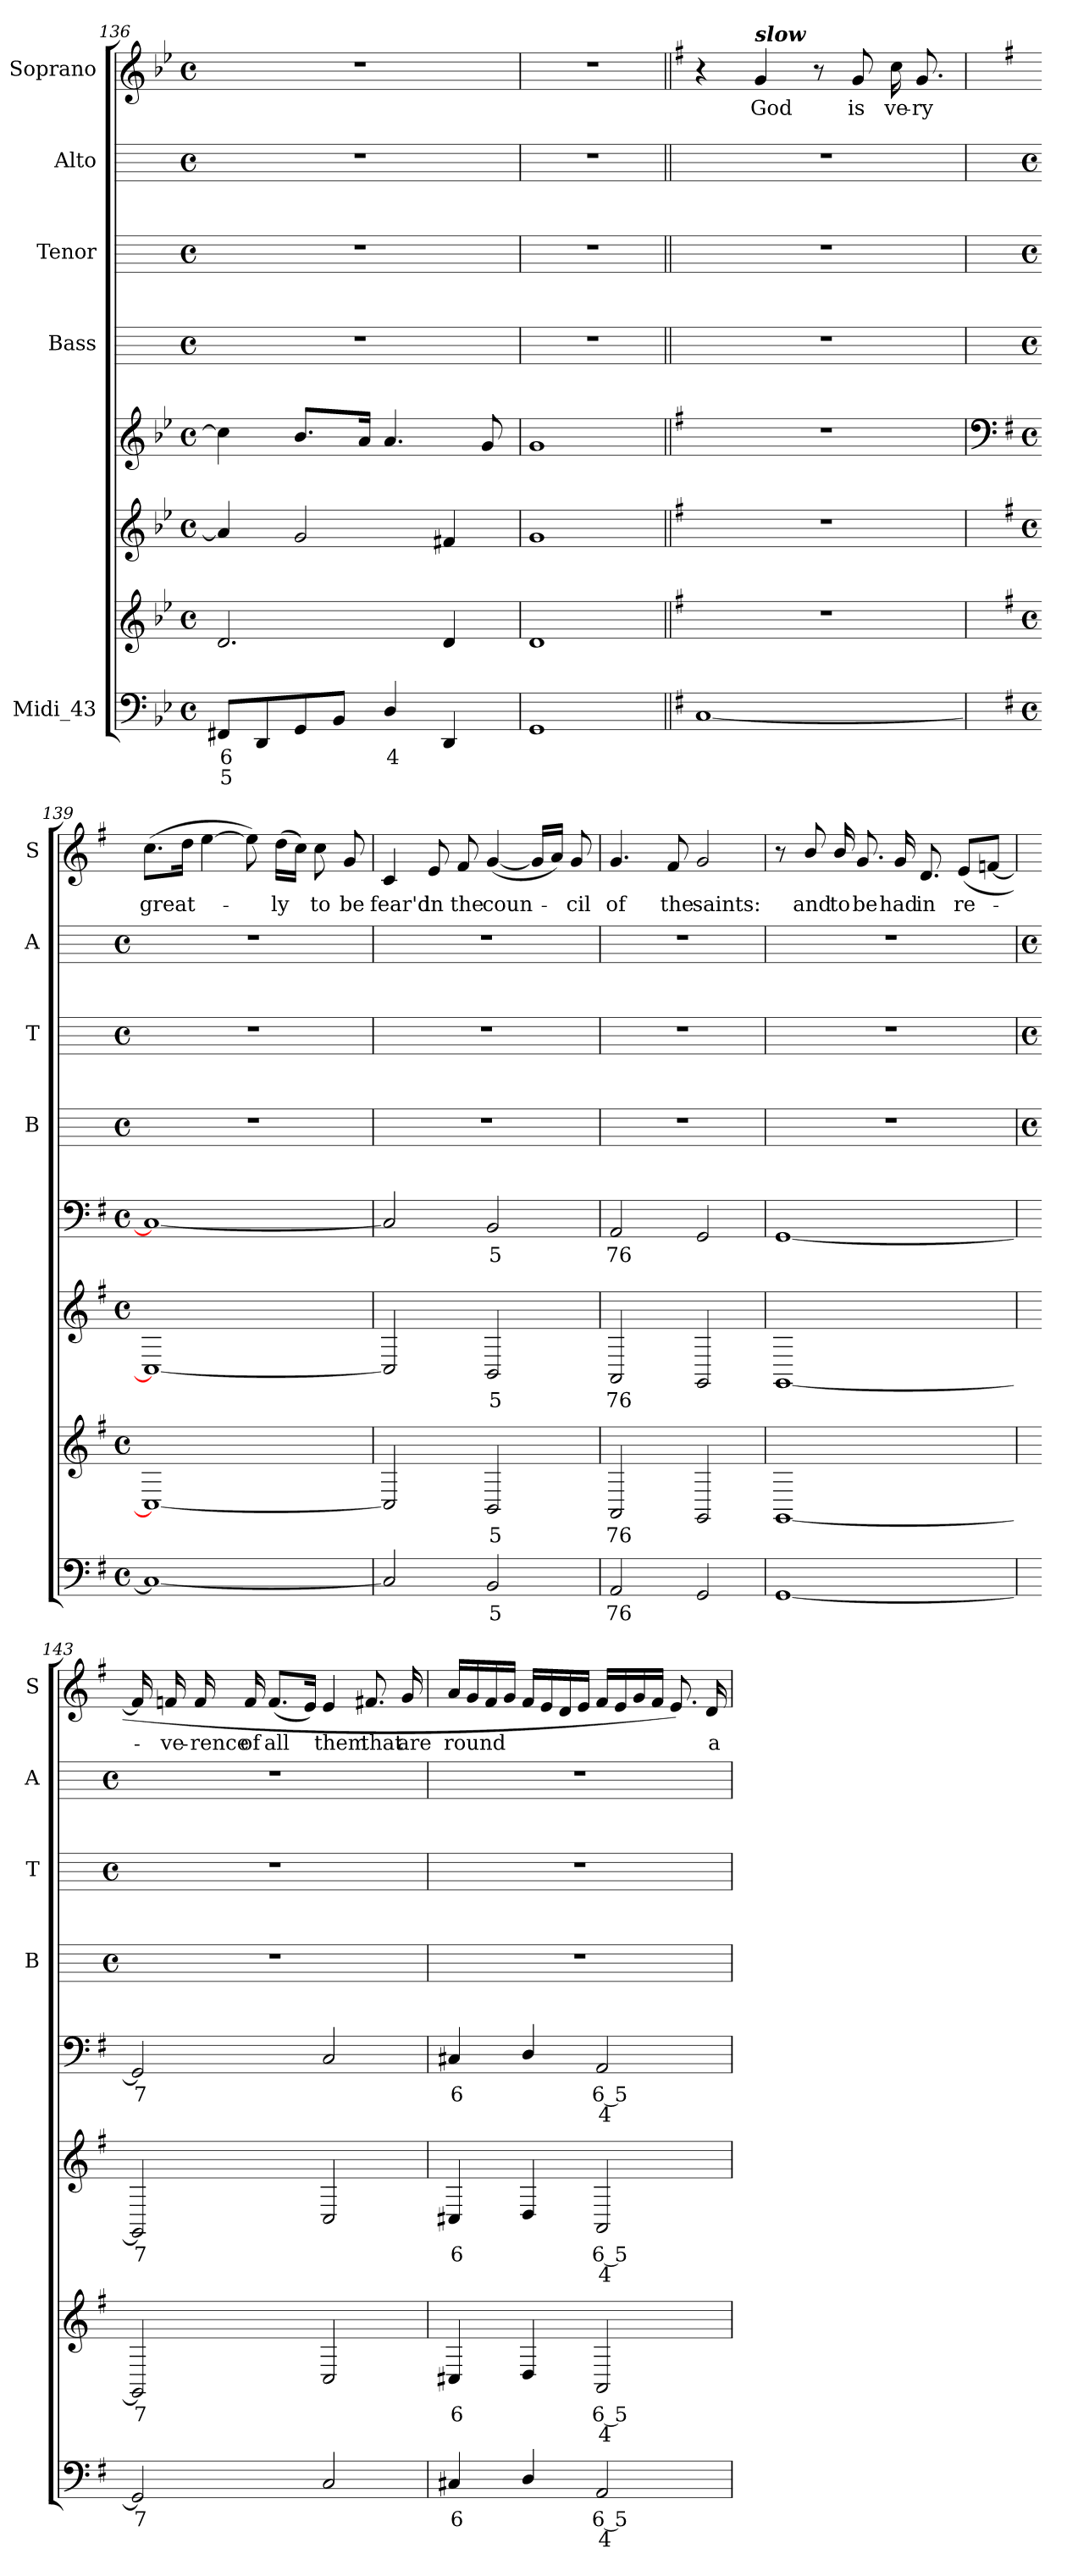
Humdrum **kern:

**kern	**text	**text	**kern	**text	**text	**kern	**text	**text	**kern	**text	**text	**kern	**kern	**kern	**kern	**text
*part5	*part5	*part5	*part5	*part5	*part5	*part5	*part5	*part5	*part5	*part5	*part5	*part4	*part3	*part2	*part1	*part1
*staff8	*staff8	*staff8	*staff7	*staff7	*staff7	*staff6	*staff6	*staff6	*staff5	*staff5	*staff5	*staff4	*staff3	*staff2	*staff1	*staff1
*I"Midi_43	*	*	*	*	*	*	*	*	*	*	*	*I"Bass	*I"Tenor	*I"Alto	*I"Soprano	*
*	*	*	*	*	*	*	*	*	*	*	*	*I'B	*I'T	*I'A	*I'S	*
*clefF4	*	*	*clefG2	*	*	*clefG2	*	*	*clefG2	*	*	*	*	*	*clefG2	*
*k[b-e-]	*	*	*k[b-e-]	*	*	*k[b-e-]	*	*	*k[b-e-]	*	*	*	*	*	*k[b-e-]	*
*B-:	*	*	*B-:	*	*	*B-:	*	*	*B-:	*	*	*	*	*	*B-:	*
*M4/4	*	*	*M4/4	*	*	*M4/4	*	*	*M4/4	*	*	*M4/4	*M4/4	*M4/4	*M4/4	*
*met(c)	*	*	*met(c)	*	*	*met(c)	*	*	*met(c)	*	*	*met(c)	*met(c)	*met(c)	*met(c)	*
=136	=136	=136	=136	=136	=136	=136	=136	=136	=136	=136	=136	=136	=136	=136	=136	=136
!	!LO:LY:b	!LO:LY:b	!	!	!	!	!	!	!	!	!	!	!	!	!	!
8FF#XL	6	5	2.d	.	.	4a]	.	.	4cc]	.	.	1r	1r	1r	1r	.
8DD	.	.	.	.	.	.	.	.	.	.	.	.	.	.	.	.
8GG	.	.	.	.	.	2g	.	.	8.b-L	.	.	.	.	.	.	.
8BB-J	.	.	.	.	.	.	.	.	.	.	.	.	.	.	.	.
.	.	.	.	.	.	.	.	.	16aJ	.	.	.	.	.	.	.
!	!LO:LY:b	!	!	!	!	!	!	!	!	!	!	!	!	!	!	!
4D/	4	.	.	.	.	.	.	.	4.a	.	.	.	.	.	.	.
4DD	.	.	4d	.	.	4f#X	.	.	.	.	.	.	.	.	.	.
.	.	.	.	.	.	.	.	.	8g	.	.	.	.	.	.	.
=137	=137	=137	=137	=137	=137	=137	=137	=137	=137	=137	=137	=137	=137	=137	=137	=137
1GG	.	.	1d	.	.	1g	.	.	1g	.	.	1r	1r	1r	1r	.
=138||	=138||	=138||	=138||	=138||	=138||	=138||	=138||	=138||	=138||	=138||	=138||	=138||	=138||	=138||	=138||	=138||
*k[f#]	*	*	*k[f#]	*	*	*k[f#]	*	*	*k[f#]	*	*	*	*	*	*k[f#]	*
*G:	*	*	*G:	*	*	*G:	*	*	*G:	*	*	*	*	*	*G:	*
[1C	.	.	1r	.	.	1r	.	.	1r	.	.	1r	1r	1r	4r	.
!	!	!	!	!	!	!	!	!	!	!	!	!	!	!	!LO:TX:a:Bi:t=slow	!
!	!	!	!	!	!	!	!	!	!	!	!	!	!	!	!	!LO:LY:b
.	.	.	.	.	.	.	.	.	.	.	.	.	.	.	4g	God
.	.	.	.	.	.	.	.	.	.	.	.	.	.	.	8r	.
!	!	!	!	!	!	!	!	!	!	!	!	!	!	!	!	!LO:LY:b
.	.	.	.	.	.	.	.	.	.	.	.	.	.	.	8g	is
!	!	!	!	!	!	!	!	!	!	!	!	!	!	!	!	!LO:LY:b
.	.	.	.	.	.	.	.	.	.	.	.	.	.	.	16cc	ve-
!	!	!	!	!	!	!	!	!	!	!	!	!	!	!	!	!LO:LY:b
.	.	.	.	.	.	.	.	.	.	.	.	.	.	.	8.g	-ry
!!LO:LB:g=z
=139	=139	=139	=139	=139	=139	=139	=139	=139	=139	=139	=139	=139	=139	=139	=139	=139
*	*	*	*	*	*	*	*	*	*clefF4	*	*	*	*	*	*	*
*k[f#]	*	*	*k[f#]	*	*	*k[f#]	*	*	*k[f#]	*	*	*	*	*	*	*
*G:	*	*	*G:	*	*	*G:	*	*	*G:	*	*	*	*	*	*	*
*M4/4	*	*	*M4/4	*	*	*M4/4	*	*	*M4/4	*	*	*M4/4	*M4/4	*M4/4	*	*
*met(c)	*	*	*met(c)	*	*	*met(c)	*	*	*met(c)	*	*	*met(c)	*met(c)	*met(c)	*	*
!	!	!	!	!	!	!	!	!	!	!	!	!	!	!	!	!LO:LY:b
1C_	.	.	1C_	.	.	1C_	.	.	1C_	.	.	1r	1r	1r	(>8.ccL	great-
.	.	.	.	.	.	.	.	.	.	.	.	.	.	.	16ddJ	.
.	.	.	.	.	.	.	.	.	.	.	.	.	.	.	[4ee	.
.	.	.	.	.	.	.	.	.	.	.	.	.	.	.	8ee])	.
!	!	!	!	!	!	!	!	!	!	!	!	!	!	!	!	!LO:LY:b
.	.	.	.	.	.	.	.	.	.	.	.	.	.	.	(>16ddLL	ly
.	.	.	.	.	.	.	.	.	.	.	.	.	.	.	16ccJJ)	.
!	!	!	!	!	!	!	!	!	!	!	!	!	!	!	!	!LO:LY:b
.	.	.	.	.	.	.	.	.	.	.	.	.	.	.	8cc	to
!	!	!	!	!	!	!	!	!	!	!	!	!	!	!	!	!LO:LY:b
.	.	.	.	.	.	.	.	.	.	.	.	.	.	.	8g	be
=140	=140	=140	=140	=140	=140	=140	=140	=140	=140	=140	=140	=140	=140	=140	=140	=140
!	!	!	!	!	!	!	!	!	!	!	!	!	!	!	!	!LO:LY:b
2C]	.	.	2C]	.	.	2C]	.	.	2C]	.	.	1r	1r	1r	4c	fear'd
!	!	!	!	!	!	!	!	!	!	!	!	!	!	!	!	!LO:LY:b
.	.	.	.	.	.	.	.	.	.	.	.	.	.	.	8e	in
!	!	!	!	!	!	!	!	!	!	!	!	!	!	!	!	!LO:LY:b
.	.	.	.	.	.	.	.	.	.	.	.	.	.	.	8f#	the
!	!LO:LY:b	!	!	!LO:LY:b	!	!	!LO:LY:b	!	!	!LO:LY:b	!	!	!	!	!	!LO:LY:b
2BB	5	.	2BB	5	.	2BB	5	.	2BB	5	.	.	.	.	(<[4g	coun-
.	.	.	.	.	.	.	.	.	.	.	.	.	.	.	16gLL]	.
.	.	.	.	.	.	.	.	.	.	.	.	.	.	.	16aJJ)	.
!	!	!	!	!	!	!	!	!	!	!	!	!	!	!	!	!LO:LY:b
.	.	.	.	.	.	.	.	.	.	.	.	.	.	.	8g	cil
=141	=141	=141	=141	=141	=141	=141	=141	=141	=141	=141	=141	=141	=141	=141	=141	=141
!	!LO:LY:b	!	!	!LO:LY:b	!	!	!LO:LY:b	!	!	!LO:LY:b	!	!	!	!	!	!LO:LY:b
2AA	76	.	2AA	76	.	2AA	76	.	2AA	76	.	1r	1r	1r	4.g	of
!	!	!	!	!	!	!	!	!	!	!	!	!	!	!	!	!LO:LY:b
.	.	.	.	.	.	.	.	.	.	.	.	.	.	.	8f#	the
!	!	!	!	!	!	!	!	!	!	!	!	!	!	!	!	!LO:LY:b
2GG	.	.	2GG	.	.	2GG	.	.	2GG	.	.	.	.	.	2g	saints:
=142	=142	=142	=142	=142	=142	=142	=142	=142	=142	=142	=142	=142	=142	=142	=142	=142
[1GG	.	.	[1GG	.	.	[1GG	.	.	[1GG	.	.	1r	1r	1r	8r	.
!	!	!	!	!	!	!	!	!	!	!	!	!	!	!	!	!LO:LY:b
.	.	.	.	.	.	.	.	.	.	.	.	.	.	.	8b/	and
!	!	!	!	!	!	!	!	!	!	!	!	!	!	!	!	!LO:LY:b
.	.	.	.	.	.	.	.	.	.	.	.	.	.	.	16b/	to
!	!	!	!	!	!	!	!	!	!	!	!	!	!	!	!	!LO:LY:b
.	.	.	.	.	.	.	.	.	.	.	.	.	.	.	8.g	be
!	!	!	!	!	!	!	!	!	!	!	!	!	!	!	!	!LO:LY:b
.	.	.	.	.	.	.	.	.	.	.	.	.	.	.	16g	had
!	!	!	!	!	!	!	!	!	!	!	!	!	!	!	!	!LO:LY:b
.	.	.	.	.	.	.	.	.	.	.	.	.	.	.	8.d	in
!	!	!	!	!	!	!	!	!	!	!	!	!	!	!	!	!LO:LY:b
.	.	.	.	.	.	.	.	.	.	.	.	.	.	.	(<8eL	re-
.	.	.	.	.	.	.	.	.	.	.	.	.	.	.	[8fnJ	.
!!LO:LB:g=z
=143	=143	=143	=143	=143	=143	=143	=143	=143	=143	=143	=143	=143	=143	=143	=143	=143
*	*	*	*	*	*	*	*	*	*	*	*	*M4/4	*M4/4	*M4/4	*	*
*	*	*	*	*	*	*	*	*	*	*	*	*met(c)	*met(c)	*met(c)	*	*
!	!LO:LY:b	!	!	!LO:LY:b	!	!	!LO:LY:b	!	!	!LO:LY:b	!	!	!	!	!	!
2GG]	7	.	2GG]	7	.	2GG]	7	.	2GG]	7	.	1r	1r	1r	16f]	.
!	!	!	!	!	!	!	!	!	!	!	!	!	!	!	!	!LO:LY:b
.	.	.	.	.	.	.	.	.	.	.	.	.	.	.	16f	ve-
!	!	!	!	!	!	!	!	!	!	!	!	!	!	!	!	!LO:LY:b
.	.	.	.	.	.	.	.	.	.	.	.	.	.	.	16f	-rence
!	!	!	!	!	!	!	!	!	!	!	!	!	!	!	!	!LO:LY:b
.	.	.	.	.	.	.	.	.	.	.	.	.	.	.	16f	of
!	!	!	!	!	!	!	!	!	!	!	!	!	!	!	!	!LO:LY:b
.	.	.	.	.	.	.	.	.	.	.	.	.	.	.	(<8.fL	all
.	.	.	.	.	.	.	.	.	.	.	.	.	.	.	16eJ)	.
!	!	!	!	!	!	!	!	!	!	!	!	!	!	!	!	!LO:LY:b
2C	.	.	2C	.	.	2C	.	.	2C	.	.	.	.	.	4e	them
!	!	!	!	!	!	!	!	!	!	!	!	!	!	!	!	!LO:LY:b
.	.	.	.	.	.	.	.	.	.	.	.	.	.	.	8.f#X	that
!	!	!	!	!	!	!	!	!	!	!	!	!	!	!	!	!LO:LY:b
.	.	.	.	.	.	.	.	.	.	.	.	.	.	.	16g	are
=144	=144	=144	=144	=144	=144	=144	=144	=144	=144	=144	=144	=144	=144	=144	=144	=144
!	!LO:LY:b	!	!	!LO:LY:b	!	!	!LO:LY:b	!	!	!LO:LY:b	!	!	!	!	!	!LO:LY:b
4C#X	6	.	4C#X	6	.	4C#X	6	.	4C#X	6	.	1r	1r	1r	16aLL	round
.	.	.	.	.	.	.	.	.	.	.	.	.	.	.	16g	.
.	.	.	.	.	.	.	.	.	.	.	.	.	.	.	16f#	.
.	.	.	.	.	.	.	.	.	.	.	.	.	.	.	16gJJ	.
4D/	.	.	4D/	.	.	4D/	.	.	4D/	.	.	.	.	.	16f#LL	.
.	.	.	.	.	.	.	.	.	.	.	.	.	.	.	16e	.
.	.	.	.	.	.	.	.	.	.	.	.	.	.	.	16d	.
.	.	.	.	.	.	.	.	.	.	.	.	.	.	.	16eJJ	.
!	!LO:LY:b	!LO:LY:b	!	!LO:LY:b	!LO:LY:b	!	!LO:LY:b	!LO:LY:b	!	!LO:LY:b	!LO:LY:b	!	!	!	!	!
2AA	6 5	4	2AA	6 5	4	2AA	6 5	4	2AA	6 5	4	.	.	.	16f#LL	.
.	.	.	.	.	.	.	.	.	.	.	.	.	.	.	16e	.
.	.	.	.	.	.	.	.	.	.	.	.	.	.	.	16g	.
.	.	.	.	.	.	.	.	.	.	.	.	.	.	.	16f#JJ	.
.	.	.	.	.	.	.	.	.	.	.	.	.	.	.	8.e)	.
!	!	!	!	!	!	!	!	!	!	!	!	!	!	!	!	!LO:LY:b
.	.	.	.	.	.	.	.	.	.	.	.	.	.	.	16d	a-
=	=	=	=	=	=	=	=	=	=	=	=	=	=	=	=	=
*-	*-	*-	*-	*-	*-	*-	*-	*-	*-	*-	*-	*-	*-	*-	*-	*-
